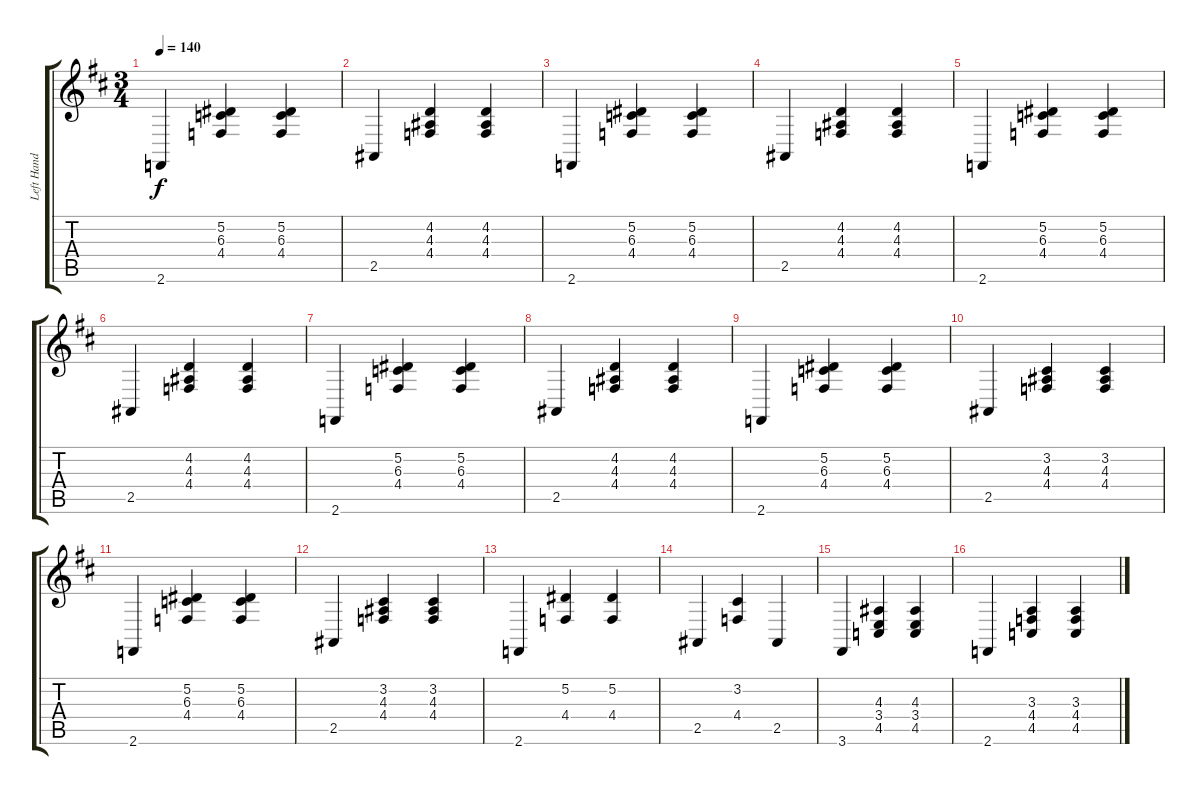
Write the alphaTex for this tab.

\track ("Left Hand Rythem" "Left Hand ") {mute instrument acousticgrandpiano}
\staff {score tabs}
\tuning (Eb4 Bb3 Gb3 Db3 Ab2 Eb2) {hide}
\ts (3 4)
\tempo 140
\clef g2
\ks d
2.6.4{dy f} (5.2 6.3 4.4).4 (5.2 6.3 4.4).4 |
2.5.4 (4.2 4.3 4.4).4 (4.2 4.3 4.4).4 |
2.6.4 (5.2 6.3 4.4).4 (5.2 6.3 4.4).4 |
2.5.4 (4.2 4.3 4.4).4 (4.2 4.3 4.4).4 |
2.6.4 (5.2 6.3 4.4).4 (5.2 6.3 4.4).4 |
2.5.4 (4.2 4.3 4.4).4 (4.2 4.3 4.4).4 |
2.6.4 (5.2 6.3 4.4).4 (5.2 6.3 4.4).4 |
2.5.4 (4.2 4.3 4.4).4 (4.2 4.3 4.4).4 |
2.6.4 (5.2 6.3 4.4).4 (5.2 6.3 4.4).4 |
2.5.4 (3.2 4.3 4.4).4 (3.2 4.3 4.4).4 |
2.6.4 (5.2 6.3 4.4).4 (5.2 6.3 4.4).4 |
2.5.4 (3.2 4.3 4.4).4 (3.2 4.3 4.4).4 |
2.6.4 (5.2 4.4).4 (5.2 4.4).4 |
2.5.4 (3.2 4.4).4 2.5.4 |
3.6.4 (4.3 3.4 4.5).4 (4.3 3.4 4.5).4 |
2.6.4 (3.3 4.4 4.5).4 (3.3 4.4 4.5).4
